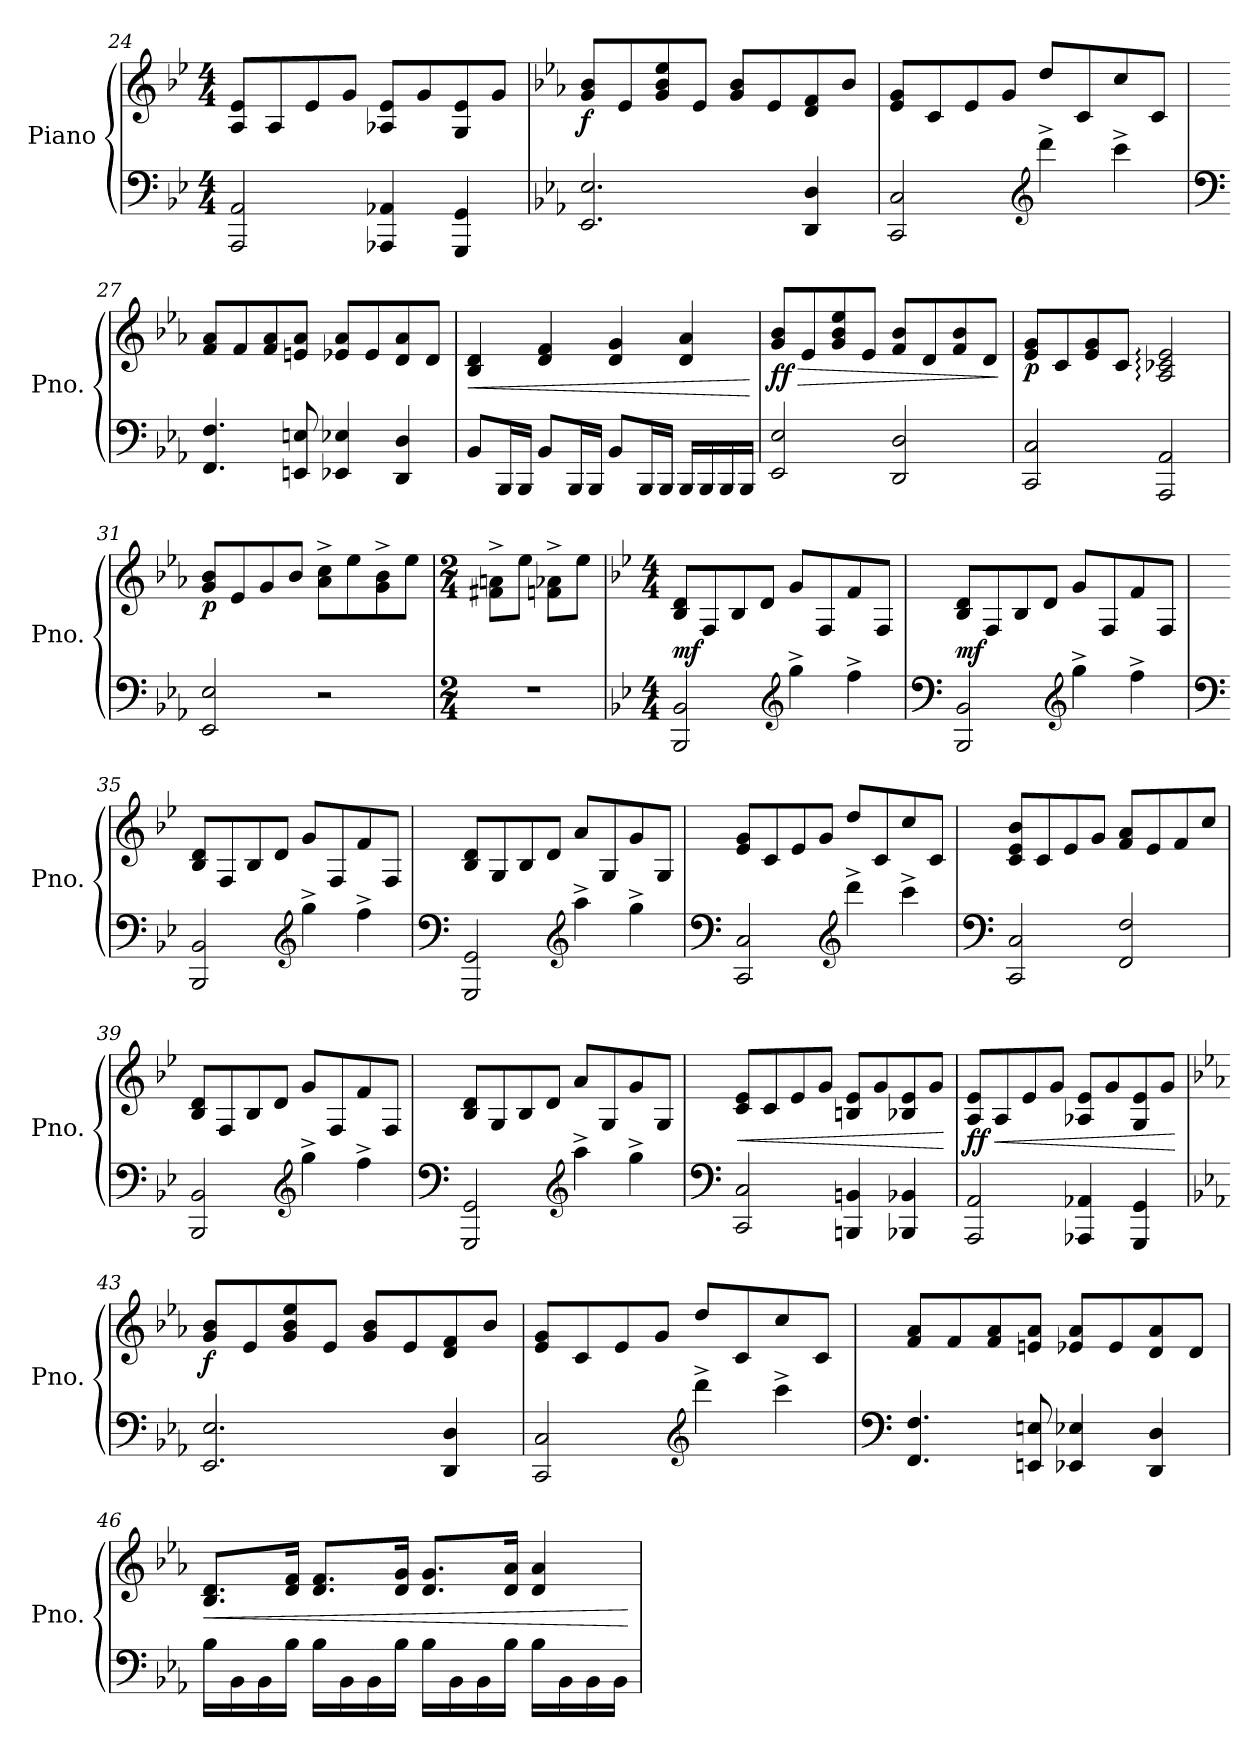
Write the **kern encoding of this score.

**kern	**kern	**dynam
*part1	*part1	*part1
*staff2	*staff1	*staff1/2
*I"Piano	*	*
*I'Pno.	*	*
*clefF4	*clefG2	*
*k[b-e-]	*k[b-e-]	*
*M4/4	*M4/4	*
=24	=24	=24
2AAA/ 2AA/	8A/ 8e-/L	.
.	8A/	.
.	8e-/	.
.	8g/J	.
4AAA-X/ 4AA-X/	8A-X/ 8e-/L	.
.	8g/	.
4GGG/ 4GG/	8G/ 8e-/	.
.	8g/J	.
=25	=25	=25
*k[b-e-a-]	*k[b-e-a-]	*
!	!	!LO:DY:b
2.EE-/ 2.E-/	8g/ 8b-/L	f
.	8e-/	.
.	8g/ 8b-/ 8ee-/	.
.	8e-/J	.
.	8g/ 8b-/L	.
.	8e-/	.
4DD/ 4D/	8d/ 8f/	.
.	8b-/J	.
!!LO:LB:g=z
=26	=26	=26
2CC/ 2C/	8e-/ 8g/L	.
.	8c/	.
.	8e-/	.
.	8g/J	.
*clefG2	*	*
4ddd^\	8dd/L	.
.	8c/	.
4ccc^\	8cc/	.
.	8c/J	.
=27	=27	=27
*clefF4	*	*
4.FF/ 4.F/	8f/ 8a-/L	.
.	8f/	.
.	8f/ 8a-/	.
8EEn/ 8En/	8en/ 8a-/J	.
4EE-X/ 4E-X/	8e-X/ 8a-/L	.
.	8e-/	.
4DD/ 4D/	8d/ 8a-/	.
.	8d/J	.
=28	=28	=28
!	!	!LO:HP:b
8BB-/L	4B-/ 4d/	<
16BBB-/L	.	.
16BBB-/JJ	.	.
8BB-/L	4d/ 4f/	.
16BBB-/L	.	.
16BBB-/JJ	.	.
8BB-/L	4d/ 4g/	.
16BBB-/L	.	.
16BBB-/JJ	.	.
16BBB-/LL	4d/ 4a-/	.
16BBB-/	.	.
16BBB-/	.	.
16BBB-/JJ	.	.
.	.	[
=29	=29	=29
!	!	!LO:HP:b
!	!	!LO:DY:n=1:b
2EE-/ 2E-/	8g/ 8b-/L	> ff
.	8e-/	.
.	8g/ 8b-/ 8ee-/	.
.	8e-/J	.
2DD/ 2D/	8f/ 8b-/L	.
.	8d/	.
.	8f/ 8b-/	.
.	8d/J	.
.	.	]
!!LO:LB:g=z
=30	=30	=30
!	!	!LO:DY:b
2CC/ 2C/	8e-/ 8g/L	p
.	8c/	.
.	8e-/ 8g/	.
.	8c/J	.
2AAA-/ 2AA-/	2A-/: 2c-X/: 2e-/:	.
=31	=31	=31
!	!	!LO:DY:b
2EE-/ 2E-/	8g/ 8b-/L	p
.	8e-/	.
.	8g/	.
.	8b-/J	.
2r	8a-\^ 8cc\^L	.
.	8ee-\	.
.	8g\^ 8b-\^	.
.	8ee-\J	.
=32	=32	=32
*M2/4	*M2/4	*
2r	8f#X\^ 8an\^L	.
.	8ee-\J	.
.	8fn\^ 8a-X\^L	.
.	8ee-\J	.
=33	=33	=33
*k[b-e-]	*k[b-e-]	*
*M4/4	*M4/4	*
!	!	!LO:DY:b
2BBB-/ 2BB-/	8B-/ 8d/L	mf
.	8F/	.
.	8B-/	.
.	8d/J	.
*clefG2	*	*
4gg^\	8g/L	.
.	8F/	.
4ff^\	8f/	.
.	8F/J	.
!!LO:LB:g=z
=34	=34	=34
*clefF4	*	*
!	!	!LO:DY:b
2BBB-/ 2BB-/	8B-/ 8d/L	mf
.	8F/	.
.	8B-/	.
.	8d/J	.
*clefG2	*	*
4gg^\	8g/L	.
.	8F/	.
4ff^\	8f/	.
.	8F/J	.
=35	=35	=35
*clefF4	*	*
2BBB-/ 2BB-/	8B-/ 8d/L	.
.	8F/	.
.	8B-/	.
.	8d/J	.
*clefG2	*	*
4gg^\	8g/L	.
.	8F/	.
4ff^\	8f/	.
.	8F/J	.
=36	=36	=36
*clefF4	*	*
2GGG/ 2GG/	8B-/ 8d/L	.
.	8G/	.
.	8B-/	.
.	8d/J	.
*clefG2	*	*
4aa^\	8a/L	.
.	8G/	.
4gg^\	8g/	.
.	8G/J	.
=37	=37	=37
*clefF4	*	*
2CC/ 2C/	8e-/ 8g/L	.
.	8c/	.
.	8e-/	.
.	8g/J	.
*clefG2	*	*
4ddd^\	8dd/L	.
.	8c/	.
4ccc^\	8cc/	.
.	8c/J	.
!!LO:LB:g=z
=38	=38	=38
*clefF4	*	*
2CC/ 2C/	8c/ 8e-/ 8b-/L	.
.	8c/	.
.	8e-/	.
.	8g/J	.
2FF/ 2F/	8f/ 8a/L	.
.	8e-/	.
.	8f/	.
.	8cc/J	.
=39	=39	=39
2BBB-/ 2BB-/	8B-/ 8d/L	.
.	8F/	.
.	8B-/	.
.	8d/J	.
*clefG2	*	*
4gg^\	8g/L	.
.	8F/	.
4ff^\	8f/	.
.	8F/J	.
=40	=40	=40
*clefF4	*	*
2GGG/ 2GG/	8B-/ 8d/L	.
.	8G/	.
.	8B-/	.
.	8d/J	.
*clefG2	*	*
4aa^\	8a/L	.
.	8G/	.
4gg^\	8g/	.
.	8G/J	.
=41	=41	=41
*clefF4	*	*
!	!	!LO:HP:b
2CC/ 2C/	8c/ 8e-/L	<
.	8c/	.
.	8e-/	.
.	8g/J	.
4BBBn/ 4BBn/	8Bn/ 8e-/L	.
.	8g/	.
4BBB-X/ 4BB-X/	8B-X/ 8e-/	.
.	8g/J	.
.	.	[
!!LO:PB:g=z
=42	=42	=42
!	!	!LO:HP:b
!	!	!LO:DY:n=1:b
2AAA/ 2AA/	8A/ 8e-/L	< ff
.	8A/	.
.	8e-/	.
.	8g/J	.
4AAA-X/ 4AA-X/	8A-X/ 8e-/L	.
.	8g/	.
4GGG/ 4GG/	8G/ 8e-/	.
.	8g/J	.
.	.	[
=43	=43	=43
*k[b-e-a-]	*k[b-e-a-]	*
!	!	!LO:DY:b
2.EE-/ 2.E-/	8g/ 8b-/L	f
.	8e-/	.
.	8g/ 8b-/ 8ee-/	.
.	8e-/J	.
.	8g/ 8b-/L	.
.	8e-/	.
4DD/ 4D/	8d/ 8f/	.
.	8b-/J	.
=44	=44	=44
2CC/ 2C/	8e-/ 8g/L	.
.	8c/	.
.	8e-/	.
.	8g/J	.
*clefG2	*	*
4ddd^\	8dd/L	.
.	8c/	.
4ccc^\	8cc/	.
.	8c/J	.
=45	=45	=45
*clefF4	*	*
4.FF/ 4.F/	8f/ 8a-/L	.
.	8f/	.
.	8f/ 8a-/	.
8EEn/ 8En/	8en/ 8a-/J	.
4EE-X/ 4E-X/	8e-X/ 8a-/L	.
.	8e-/	.
4DD/ 4D/	8d/ 8a-/	.
.	8d/J	.
!!LO:LB:g=z
=46	=46	=46
!	!	!LO:HP:b
16B-\LL	8.B-/ 8.d/L	<
16BB-\	.	.
16BB-\	.	.
16B-\JJ	16d/ 16f/Jk	.
16B-\LL	8.d/ 8.f/L	.
16BB-\	.	.
16BB-\	.	.
16B-\JJ	16d/ 16g/Jk	.
16B-\LL	8.d/ 8.g/L	.
16BB-\	.	.
16BB-\	.	.
16B-\JJ	16d/ 16a-/Jk	.
16B-\LL	4d/ 4a-/	.
16BB-\	.	.
16BB-\	.	.
16BB-\JJ	.	.
.	.	[
=	=	=
*-	*-	*-
